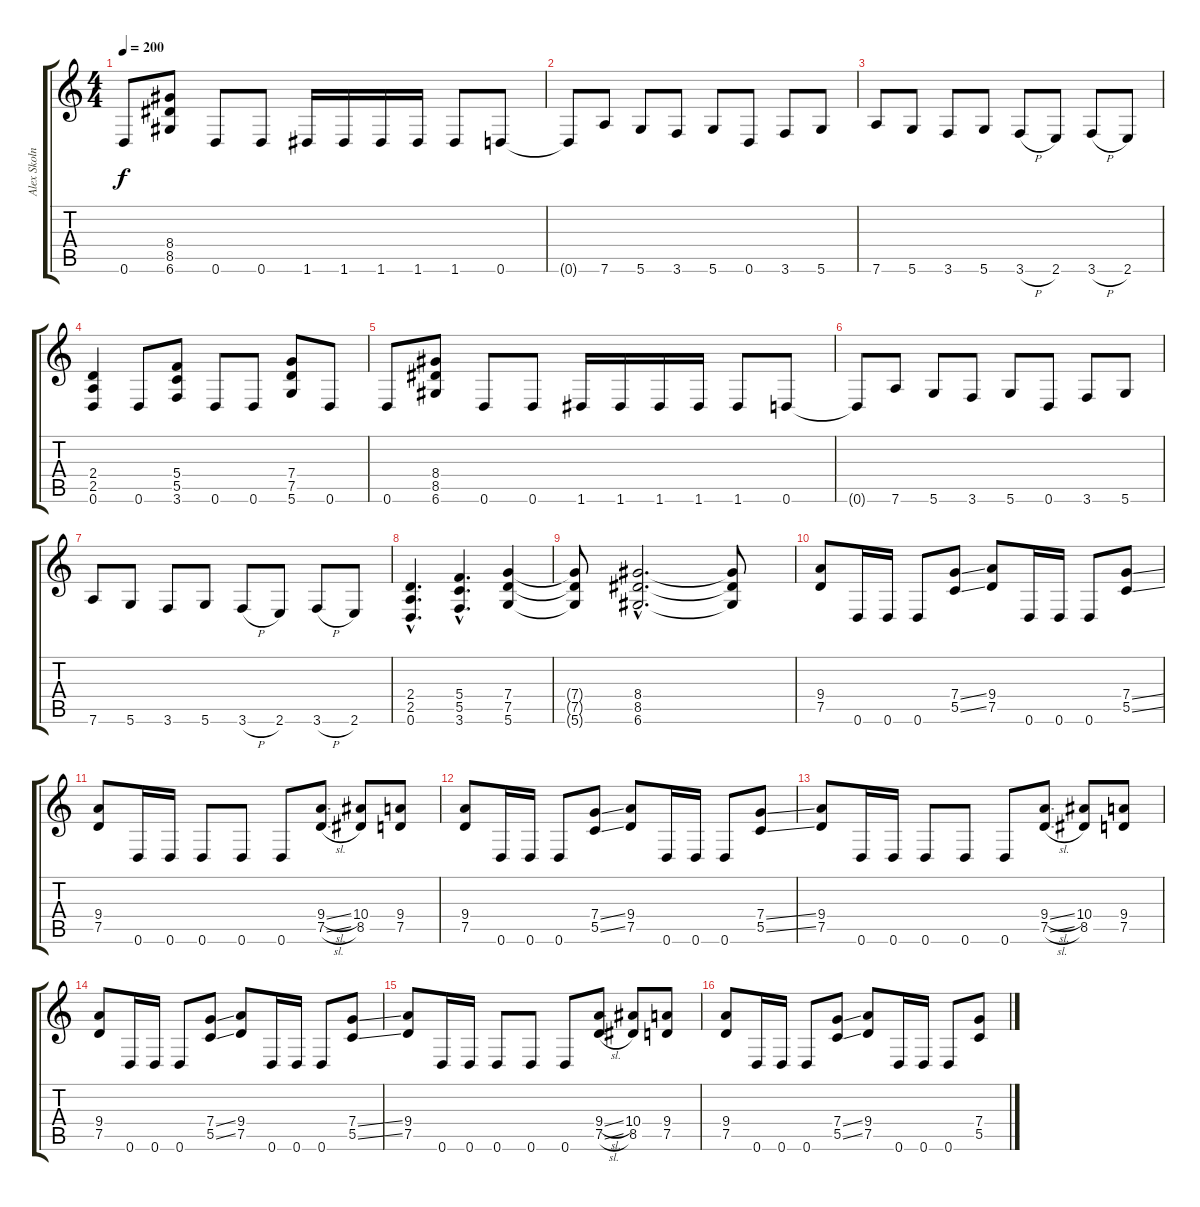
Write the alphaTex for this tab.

\track ("Alex Skolnick" "Alex Skoln") {instrument distortionguitar}
\staff {score tabs}
\tuning (D4 A3 F3 C3 G2 D2) {hide}
\ts (4 4)
\tempo 200
\clef g2
\ks c
0.6.8{dy f} (8.4 8.5 6.6).8 0.6.8 0.6.8 1.6.16 1.6.16 1.6.16 1.6.16 1.6.8 0.6.8 |
0.6{t}.8 7.6.8 5.6.8 3.6.8 5.6.8 0.6.8 3.6.8 5.6.8 |
7.6.8 5.6.8 3.6.8 5.6.8 3.6{h}.8 2.6.8 3.6{h}.8 2.6.8 |
(2.4 2.5 0.6).4 0.6.8 (5.4 5.5 3.6).8 0.6.8 0.6.8 (7.4 7.5 5.6).8 0.6.8 |
0.6.8 (8.4 8.5 6.6).8 0.6.8 0.6.8 1.6.16 1.6.16 1.6.16 1.6.16 1.6.8 0.6.8 |
0.6{t}.8 7.6.8 5.6.8 3.6.8 5.6.8 0.6.8 3.6.8 5.6.8 |
7.6.8 5.6.8 3.6.8 5.6.8 3.6{h}.8 2.6.8 3.6{h}.8 2.6.8 |
(2.4{hac} 2.5{hac} 0.6{hac}).4{d} (5.4{hac} 5.5{hac} 3.6{hac}).4{d} (7.4 7.5 5.6).4 |
(7.4{t} 7.5{t} 5.6{t}).8 (8.4{hac} 8.5{hac} 6.6{hac}).2{d} (8.4{t} 8.5{t} 6.6{t}).8 |
(9.4 7.5).8 0.6.16 0.6.16 0.6.8 (7.4{ss} 5.5{ss}).8 (9.4 7.5).8 0.6.16 0.6.16 0.6.8 (7.4{ss} 5.5{ss}).8 |
(9.4 7.5).8 0.6.16 0.6.16 0.6.8 0.6.8 0.6.8 (9.4{sl} 7.5{sl}).8 (10.4 8.5).8 (9.4 7.5).8 |
(9.4 7.5).8 0.6.16 0.6.16 0.6.8 (7.4{ss} 5.5{ss}).8 (9.4 7.5).8 0.6.16 0.6.16 0.6.8 (7.4{ss} 5.5{ss}).8 |
(9.4 7.5).8 0.6.16 0.6.16 0.6.8 0.6.8 0.6.8 (9.4{sl} 7.5{sl}).8 (10.4 8.5).8 (9.4 7.5).8 |
(9.4 7.5).8 0.6.16 0.6.16 0.6.8 (7.4{ss} 5.5{ss}).8 (9.4 7.5).8 0.6.16 0.6.16 0.6.8 (7.4{ss} 5.5{ss}).8 |
(9.4 7.5).8 0.6.16 0.6.16 0.6.8 0.6.8 0.6.8 (9.4{sl} 7.5{sl}).8 (10.4 8.5).8 (9.4 7.5).8 |
(9.4 7.5).8 0.6.16 0.6.16 0.6.8 (7.4{ss} 5.5{ss}).8 (9.4 7.5).8 0.6.16 0.6.16 0.6.8 (7.4{ss} 5.5{ss}).8
